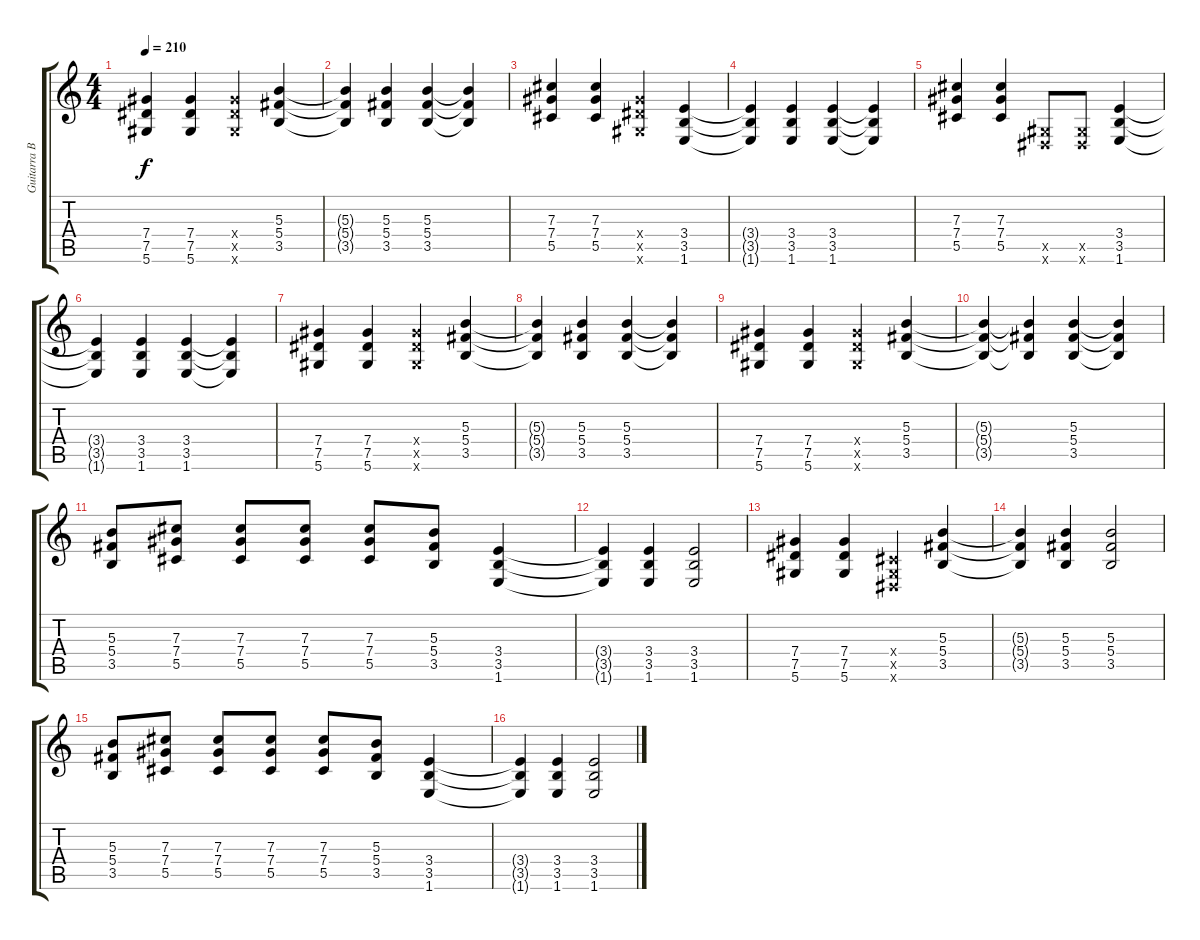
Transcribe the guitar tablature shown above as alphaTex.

\track ("Guitarra Base - Chorão" "Guitarra B") {instrument overdrivenguitar}
\staff {score tabs}
\tuning (Eb4 Bb3 Gb3 Db3 Ab2 Eb2) {hide}
\ts (4 4)
\tempo 210
\clef g2
\ks c
(7.4 7.5 5.6).4{dy f volume 10 instrument overdrivenguitar} (7.4 7.5 5.6).4 (7.4{x} 7.5{x} 5.6{x}).4 (5.3 5.4 3.5).4 |
(5.3{t} 5.4{t} 3.5{t}).4 (5.3 5.4 3.5).4 (5.3 5.4 3.5).4 (5.3{t} 5.4{t} 3.5{t}).4 |
(7.3 7.4 5.5).4{volume 10 instrument overdrivenguitar} (7.3 7.4 5.5).4 (7.4{x} 7.5{x} 5.6{x}).4 (3.4 3.5 1.6).4 |
(3.4{t} 3.5{t} 1.6{t}).4 (3.4 3.5 1.6).4 (3.4 3.5 1.6).4 (3.4{t} 3.5{t} 1.6{t}).4 |
(7.3 7.4 5.5).4 (7.3 7.4 5.5).4 (0.5{x} 0.6{x}).8 (0.5{x} 0.6{x}).8 (3.4 3.5 1.6).4 |
(3.4{t} 3.5{t} 1.6{t}).4 (3.4 3.5 1.6).4 (3.4 3.5 1.6).4 (3.4{t} 3.5{t} 1.6{t}).4 |
(7.4 7.5 5.6).4{volume 10 instrument overdrivenguitar} (7.4 7.5 5.6).4 (7.4{x} 7.5{x} 5.6{x}).4 (5.3 5.4 3.5).4 |
(5.3{t} 5.4{t} 3.5{t}).4 (5.3 5.4 3.5).4 (5.3 5.4 3.5).4 (5.3{t} 5.4{t} 3.5{t}).4 |
(7.4 7.5 5.6).4{volume 10 instrument overdrivenguitar} (7.4 7.5 5.6).4 (7.4{x} 7.5{x} 5.6{x}).4 (5.3 5.4 3.5).4 |
(5.3{t} 5.4{t} 3.5{t}).4 (5.3{t} 5.4{t} 3.5{t}).4 (5.3 5.4 3.5).4 (5.3{t} 5.4{t} 3.5{t}).4 |
(5.3 5.4 3.5).8{instrument distortionguitar} (7.3 7.4 5.5).8 (7.3 7.4 5.5).8 (7.3 7.4 5.5).8 (7.3 7.4 5.5).8 (5.3 5.4 3.5).8 (3.4 3.5 1.6).4 |
(3.4{t} 3.5{t} 1.6{t}).4 (3.4 3.5 1.6).4 (3.4 3.5 1.6).2 |
(7.4 7.5 5.6).4 (7.4 7.5 5.6).4 (0.4{x} 0.5{x} 0.6{x}).4 (5.3 5.4 3.5).4 |
(5.3{t} 5.4{t} 3.5{t}).4 (5.3 5.4 3.5).4 (5.3 5.4 3.5).2 |
(5.3 5.4 3.5).8{instrument distortionguitar} (7.3 7.4 5.5).8 (7.3 7.4 5.5).8 (7.3 7.4 5.5).8 (7.3 7.4 5.5).8 (5.3 5.4 3.5).8 (3.4 3.5 1.6).4 |
(3.4{t} 3.5{t} 1.6{t}).4 (3.4 3.5 1.6).4 (3.4 3.5 1.6).2
